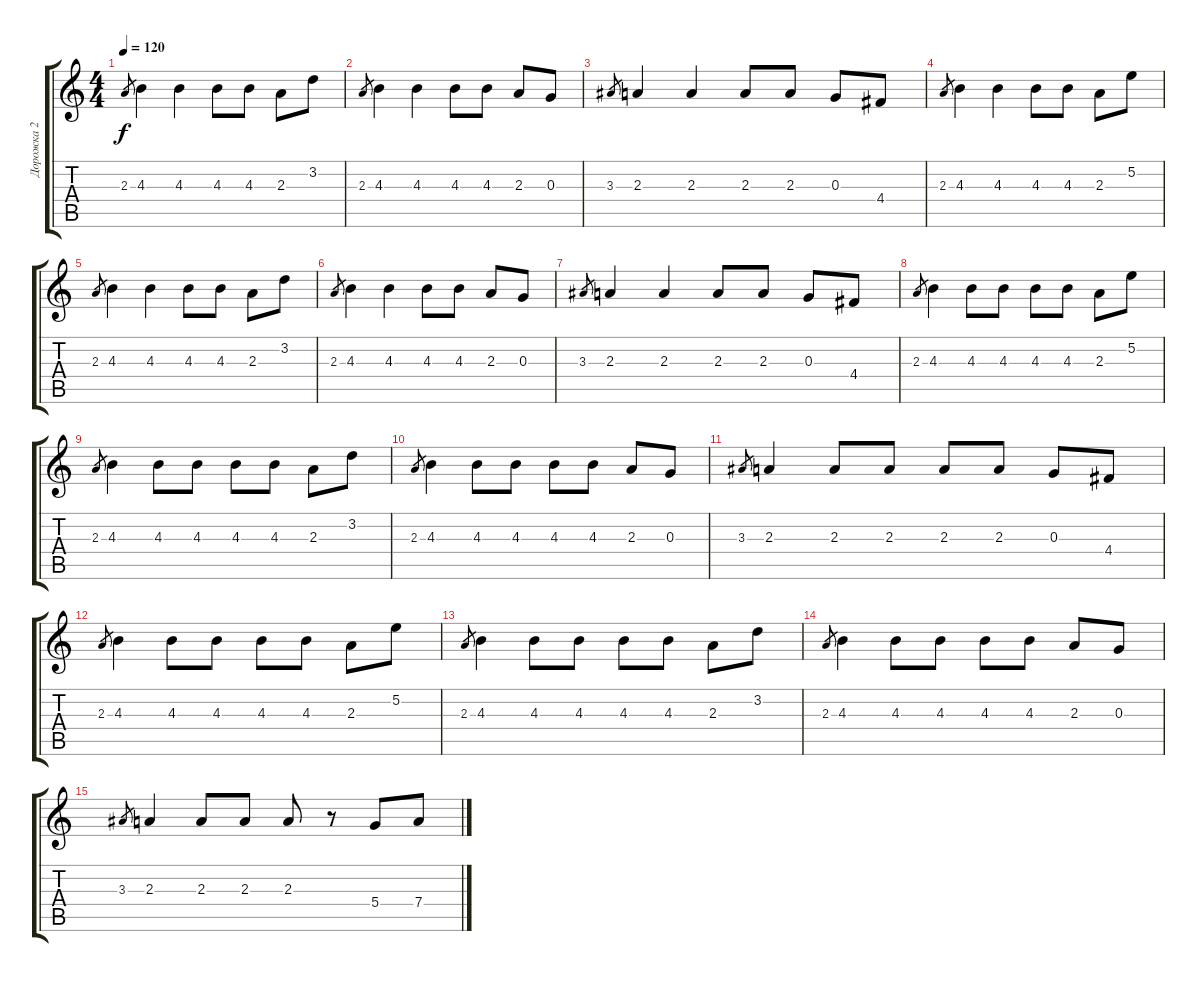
\track ("Дорожка 2" "Дорожка 2") {instrument distortionguitar}
\staff {score tabs}
\tuning (E4 B3 G3 D3 A2 E2) {hide}
\ts (4 4)
\tempo 120
\clef g2
\ks c
2.3.8{gr dy f} 4.3.4 4.3.4 4.3.8 4.3.8 2.3.8 3.2.8 |
2.3.8{gr} 4.3.4 4.3.4 4.3.8 4.3.8 2.3.8 0.3.8 |
3.3.8{gr} 2.3.4 2.3.4 2.3.8 2.3.8 0.3.8 4.4.8 |
2.3.8{gr} 4.3.4 4.3.4 4.3.8 4.3.8 2.3.8 5.2.8 |
2.3.8{gr} 4.3.4 4.3.4 4.3.8 4.3.8 2.3.8 3.2.8 |
2.3.8{gr} 4.3.4 4.3.4 4.3.8 4.3.8 2.3.8 0.3.8 |
3.3.8{gr} 2.3.4 2.3.4 2.3.8 2.3.8 0.3.8 4.4.8 |
2.3.8{gr} 4.3.4 4.3.8 4.3.8 4.3.8 4.3.8 2.3.8 5.2.8 |
2.3.8{gr} 4.3.4 4.3.8 4.3.8 4.3.8 4.3.8 2.3.8 3.2.8 |
2.3.8{gr} 4.3.4 4.3.8 4.3.8 4.3.8 4.3.8 2.3.8 0.3.8 |
3.3.8{gr} 2.3.4 2.3.8 2.3.8 2.3.8 2.3.8 0.3.8 4.4.8 |
2.3.8{gr} 4.3.4 4.3.8 4.3.8 4.3.8 4.3.8 2.3.8 5.2.8 |
2.3.8{gr} 4.3.4 4.3.8 4.3.8 4.3.8 4.3.8 2.3.8 3.2.8 |
2.3.8{gr} 4.3.4 4.3.8 4.3.8 4.3.8 4.3.8 2.3.8 0.3.8 |
3.3.8{gr} 2.3.4 2.3.8 2.3.8 2.3.8 r.8 5.4.8 7.4.8
